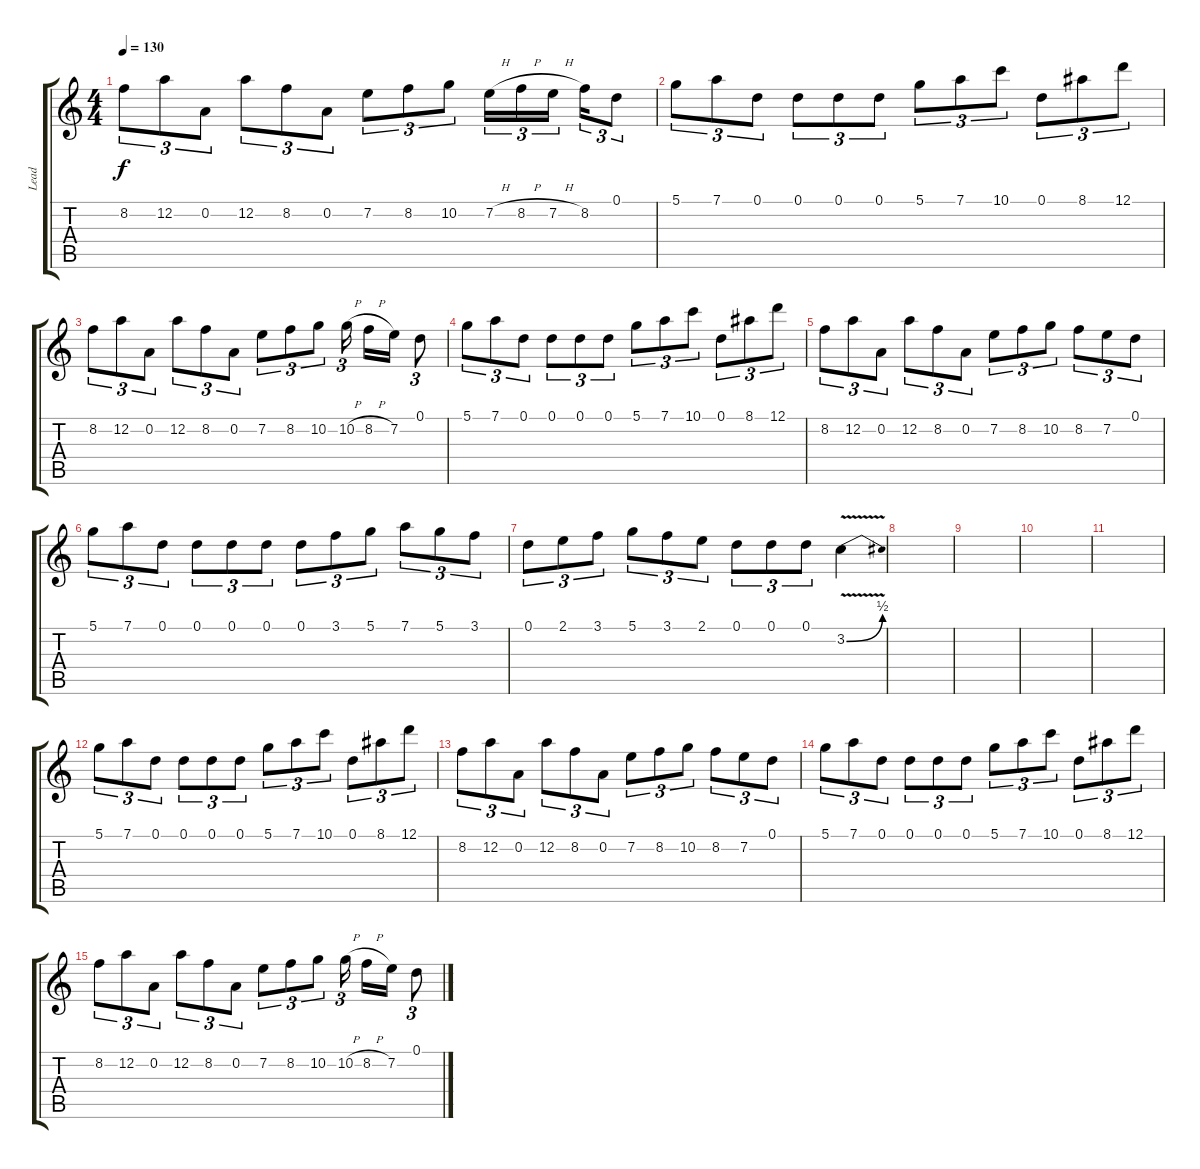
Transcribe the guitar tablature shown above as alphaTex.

\track ("Lead" "Lead") {instrument distortionguitar}
\staff {score tabs}
\tuning (D4 A3 F3 C3 G2 D2) {hide}
\ts (4 4)
\tempo 130
\clef g2
\ks c
8.2.8{tu (3 2) dy f} 12.2.8{tu (3 2)} 0.2.8{tu (3 2)} 12.2.8{tu (3 2)} 8.2.8{tu (3 2)} 0.2.8{tu (3 2)} 7.2.8{tu (3 2)} 8.2.8{tu (3 2)} 10.2.8{tu (3 2)} 7.2{h}.16{tu (3 2)} 8.2{h}.16{tu (3 2)} 7.2{h}.16{tu (3 2) beam splitsecondary} 8.2.16{tu (3 2)} 0.1.8{tu (3 2)} |
5.1.8{tu (3 2)} 7.1.8{tu (3 2)} 0.1.8{tu (3 2)} 0.1.8{tu (3 2)} 0.1.8{tu (3 2)} 0.1.8{tu (3 2)} 5.1.8{tu (3 2)} 7.1.8{tu (3 2)} 10.1.8{tu (3 2)} 0.1.8{tu (3 2)} 8.1.8{tu (3 2)} 12.1.8{tu (3 2)} |
8.2.8{tu (3 2)} 12.2.8{tu (3 2)} 0.2.8{tu (3 2)} 12.2.8{tu (3 2)} 8.2.8{tu (3 2)} 0.2.8{tu (3 2)} 7.2.8{tu (3 2)} 8.2.8{tu (3 2)} 10.2.8{tu (3 2)} 10.2{h}.16{tu (3 2) beam splitsecondary} 8.2{h}.16 7.2.16 0.1.8{tu (3 2)} |
5.1.8{tu (3 2)} 7.1.8{tu (3 2)} 0.1.8{tu (3 2)} 0.1.8{tu (3 2)} 0.1.8{tu (3 2)} 0.1.8{tu (3 2)} 5.1.8{tu (3 2)} 7.1.8{tu (3 2)} 10.1.8{tu (3 2)} 0.1.8{tu (3 2)} 8.1.8{tu (3 2)} 12.1.8{tu (3 2)} |
8.2.8{tu (3 2)} 12.2.8{tu (3 2)} 0.2.8{tu (3 2)} 12.2.8{tu (3 2)} 8.2.8{tu (3 2)} 0.2.8{tu (3 2)} 7.2.8{tu (3 2)} 8.2.8{tu (3 2)} 10.2.8{tu (3 2)} 8.2.8{tu (3 2)} 7.2.8{tu (3 2)} 0.1.8{tu (3 2)} |
5.1.8{tu (3 2)} 7.1.8{tu (3 2)} 0.1.8{tu (3 2)} 0.1.8{tu (3 2)} 0.1.8{tu (3 2)} 0.1.8{tu (3 2)} 0.1.8{tu (3 2)} 3.1.8{tu (3 2)} 5.1.8{tu (3 2)} 7.1.8{tu (3 2)} 5.1.8{tu (3 2)} 3.1.8{tu (3 2)} |
0.1.8{tu (3 2)} 2.1.8{tu (3 2)} 3.1.8{tu (3 2)} 5.1.8{tu (3 2)} 3.1.8{tu (3 2)} 2.1.8{tu (3 2)} 0.1.8{tu (3 2)} 0.1.8{tu (3 2)} 0.1.8{tu (3 2)} 3.2{be (bend 0 0 60 2) v}.4 |
|
|
|
|
5.1.8{tu (3 2)} 7.1.8{tu (3 2)} 0.1.8{tu (3 2)} 0.1.8{tu (3 2)} 0.1.8{tu (3 2)} 0.1.8{tu (3 2)} 5.1.8{tu (3 2)} 7.1.8{tu (3 2)} 10.1.8{tu (3 2)} 0.1.8{tu (3 2)} 8.1.8{tu (3 2)} 12.1.8{tu (3 2)} |
8.2.8{tu (3 2)} 12.2.8{tu (3 2)} 0.2.8{tu (3 2)} 12.2.8{tu (3 2)} 8.2.8{tu (3 2)} 0.2.8{tu (3 2)} 7.2.8{tu (3 2)} 8.2.8{tu (3 2)} 10.2.8{tu (3 2)} 8.2.8{tu (3 2)} 7.2.8{tu (3 2)} 0.1.8{tu (3 2)} |
5.1.8{tu (3 2)} 7.1.8{tu (3 2)} 0.1.8{tu (3 2)} 0.1.8{tu (3 2)} 0.1.8{tu (3 2)} 0.1.8{tu (3 2)} 5.1.8{tu (3 2)} 7.1.8{tu (3 2)} 10.1.8{tu (3 2)} 0.1.8{tu (3 2)} 8.1.8{tu (3 2)} 12.1.8{tu (3 2)} |
8.2.8{tu (3 2)} 12.2.8{tu (3 2)} 0.2.8{tu (3 2)} 12.2.8{tu (3 2)} 8.2.8{tu (3 2)} 0.2.8{tu (3 2)} 7.2.8{tu (3 2)} 8.2.8{tu (3 2)} 10.2.8{tu (3 2)} 10.2{h}.16{tu (3 2) beam splitsecondary} 8.2{h}.16 7.2.16 0.1.8{tu (3 2)}
